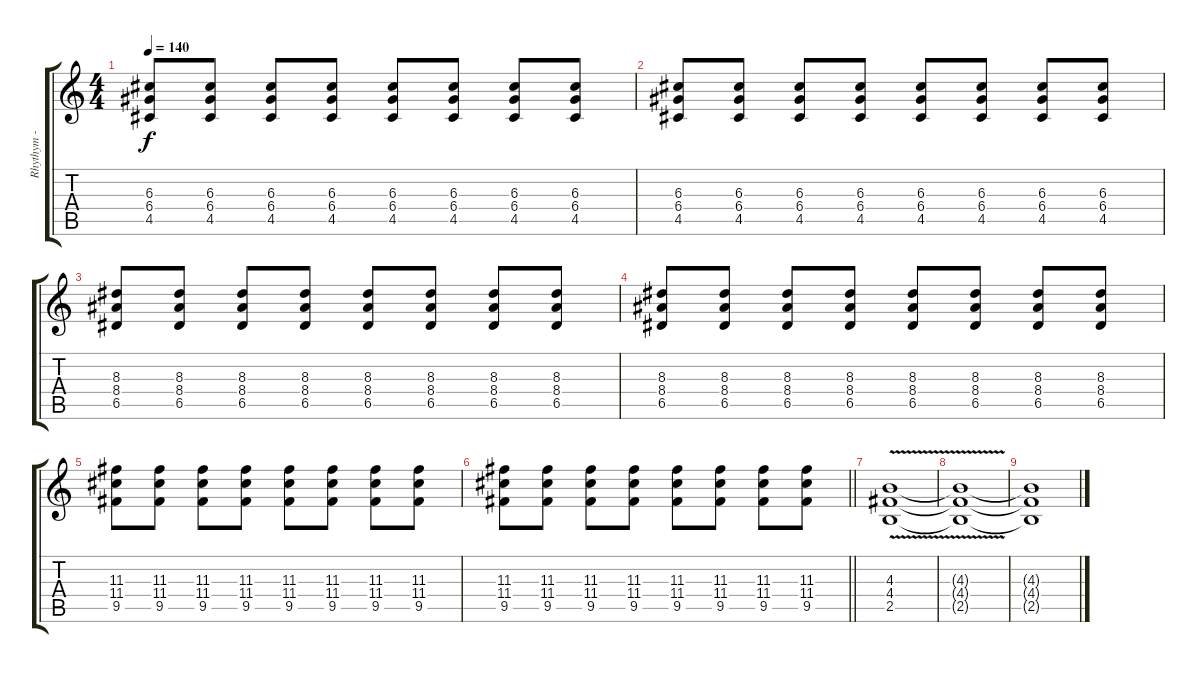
\track ("Rhythym - Ross" "Rhythym - ") {instrument overdrivenguitar}
\staff {score tabs}
\tuning (E4 B3 G3 D3 A2 E2) {hide}
\ts (4 4)
\tempo 140
\clef g2
\ks c
(6.3 6.4 4.5).8{dy f} (6.3 6.4 4.5).8 (6.3 6.4 4.5).8 (6.3 6.4 4.5).8 (6.3 6.4 4.5).8 (6.3 6.4 4.5).8 (6.3 6.4 4.5).8 (6.3 6.4 4.5).8 |
(6.3 6.4 4.5).8 (6.3 6.4 4.5).8 (6.3 6.4 4.5).8 (6.3 6.4 4.5).8 (6.3 6.4 4.5).8 (6.3 6.4 4.5).8 (6.3 6.4 4.5).8 (6.3 6.4 4.5).8 |
(8.3 8.4 6.5).8 (8.3 8.4 6.5).8 (8.3 8.4 6.5).8 (8.3 8.4 6.5).8 (8.3 8.4 6.5).8 (8.3 8.4 6.5).8 (8.3 8.4 6.5).8 (8.3 8.4 6.5).8 |
(8.3 8.4 6.5).8 (8.3 8.4 6.5).8 (8.3 8.4 6.5).8 (8.3 8.4 6.5).8 (8.3 8.4 6.5).8 (8.3 8.4 6.5).8 (8.3 8.4 6.5).8 (8.3 8.4 6.5).8 |
(11.3 11.4 9.5).8 (11.3 11.4 9.5).8 (11.3 11.4 9.5).8 (11.3 11.4 9.5).8 (11.3 11.4 9.5).8 (11.3 11.4 9.5).8 (11.3 11.4 9.5).8 (11.3 11.4 9.5).8 |
\barLineRight lightlight
(11.3 11.4 9.5).8 (11.3 11.4 9.5).8 (11.3 11.4 9.5).8 (11.3 11.4 9.5).8 (11.3 11.4 9.5).8 (11.3 11.4 9.5).8 (11.3 11.4 9.5).8 (11.3 11.4 9.5).8 |
(4.3{v} 4.4{v} 2.5{v}).1 |
(4.3{t} 4.4{t} 2.5{t}).1 |
(4.3{t} 4.4{t} 2.5{t}).1
